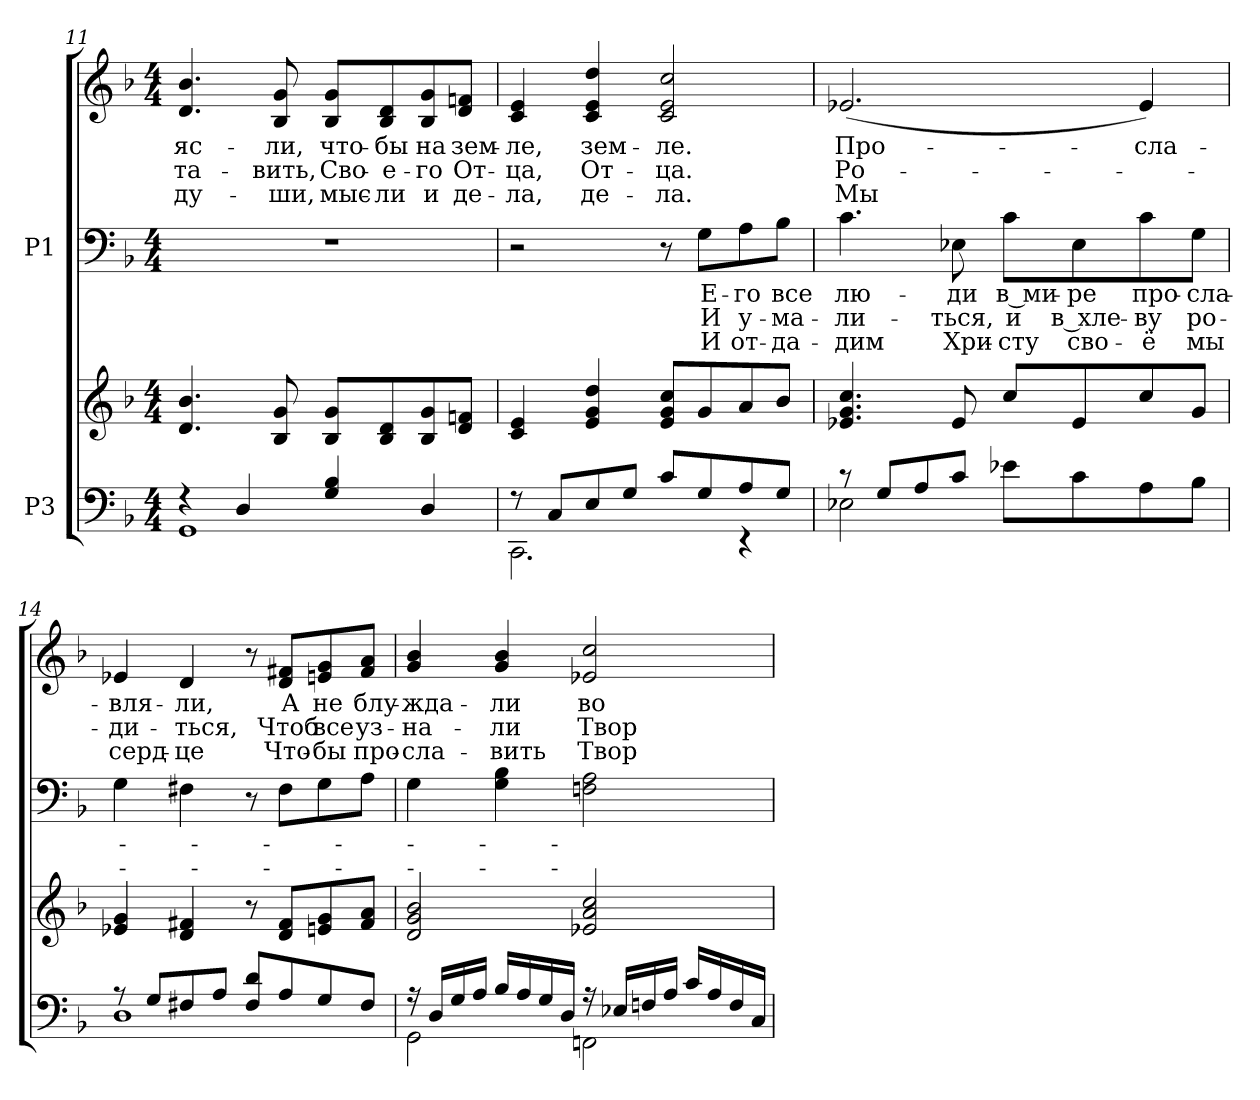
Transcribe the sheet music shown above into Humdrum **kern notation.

**kern	**kern	**kern	**text	**text	**text	**kern	**text	**text	**text
*part2	*part2	*part1	*part1	*part1	*part1	*part1	*part1	*part1	*part1
*staff4	*staff3	*staff2	*staff2	*staff2	*staff2	*staff1	*staff1	*staff1	*staff1
*I"P3	*	*I"P1	*	*	*	*	*	*	*
!!LO:PB:g=z
*clefF4	*clefG2	*clefF4	*	*	*	*clefG2	*	*	*
*k[b-]	*k[b-]	*k[b-]	*	*	*	*k[b-]	*	*	*
*F:	*F:	*F:	*	*	*	*F:	*	*	*
*M4/4	*M4/4	*M4/4	*	*	*	*M4/4	*	*	*
=11	=11	=11	=11	=11	=11	=11	=11	=11	=11
*^	*	*	*	*	*	*	*	*	*
!	!	!	!	!	!	!	!	!LO:LY:b:color=#000000	!LO:LY:b:color=#000000	!LO:LY:b:color=#000000
4r	1GGi	4.di/ 4.b-i	1r	.	.	.	4.di/ 4.b-i	яс-	-та-	ду-
4Di/	.	.	.	.	.	.	.	.	.	.
!	!	!	!	!	!	!	!	!LO:LY:b:color=#000000	!LO:LY:b:color=#000000	!LO:LY:b:color=#000000
.	.	8B-i/ 8gi	.	.	.	.	8B-i/ 8gi	-ли,	-вить,	-ши,
!	!	!	!	!	!	!	!	!LO:LY:b:color=#000000	!LO:LY:b:color=#000000	!LO:LY:b:color=#000000
4Gi/ 4B-i	.	8B-i/ 8giL	.	.	.	.	8B-i/ 8giL	что-	Сво-	мыс-
!	!	!	!	!	!	!	!	!LO:LY:b:color=#000000	!LO:LY:b:color=#000000	!LO:LY:b:color=#000000
.	.	8B-i/ 8di	.	.	.	.	8B-i/ 8di	-бы	-е-	-ли
!	!	!	!	!	!	!	!	!LO:LY:b:color=#000000	!LO:LY:b:color=#000000	!LO:LY:b:color=#000000
4Di/	.	8B-i/ 8gi	.	.	.	.	8B-i/ 8gi	на	-го	и
!	!	!	!	!	!	!	!	!LO:LY:b:color=#000000	!LO:LY:b:color=#000000	!LO:LY:b:color=#000000
.	.	8di/ 8fniJ	.	.	.	.	8di/ 8fniJ	зем-	От-	де-
=12	=12	=12	=12	=12	=12	=12	=12	=12	=12	=12
!	!	!	!	!	!	!	!	!LO:LY:b:color=#000000	!LO:LY:b:color=#000000	!LO:LY:b:color=#000000
8r	2.CCi\	4ci/ 4ei	2r	.	.	.	4ci/ 4ei	-ле,	-ца,	-ла,
8Ci/L	.	.	.	.	.	.	.	.	.	.
!	!	!	!	!	!	!	!	!LO:LY:b:color=#000000	!LO:LY:b:color=#000000	!LO:LY:b:color=#000000
8Ei/	.	4ei/ 4gi 4ddi	.	.	.	.	4ci/ 4ei 4ddi	зем-	От-	де-
8Gi/J	.	.	.	.	.	.	.	.	.	.
!	!	!	!	!	!	!	!	!LO:LY:b:color=#000000	!LO:LY:b:color=#000000	!LO:LY:b:color=#000000
8ci/L	.	8ei/ 8gi 8cciL	8r	.	.	.	2ci/ 2ei 2cci	-ле.	-ца.	-ла.
!	!	!	!	!LO:LY:a:color=#000000	!LO:LY:a:color=#000000	!LO:LY:a:color=#000000	!	!	!	!
8Gi/	.	8gi/	8Gi\L	Е-	И	И	.	.	.	.
!	!	!	!	!LO:LY:a:color=#000000	!LO:LY:a:color=#000000	!LO:LY:a:color=#000000	!	!	!	!
8Ai/	4r	8ai/	8Ai\	-го	у-	от-	.	.	.	.
!	!	!	!	!LO:LY:a:color=#000000	!LO:LY:a:color=#000000	!LO:LY:a:color=#000000	!	!	!	!
8Gi/J	.	8b-i/J	8B-i\J	все	-ма-	-да-	.	.	.	.
=13	=13	=13	=13	=13	=13	=13	=13	=13	=13	=13
!	!	!	!	!LO:LY:a:color=#000000	!LO:LY:a:color=#000000	!LO:LY:a:color=#000000	!	!	!	!
!	!	!	!	!	!	!	!	!LO:LY:b:color=#000000	!LO:LY:b:color=#000000	!LO:LY:b:color=#000000
8r	2E-Xi\	4.e-Xi/ 4.gi 4.cci	4.ci\	лю-	-ли-	-дим	(2.e-Xi/	Про-	Ро-	Мы
8Gi/L	.	.	.	.	.	.	.	.	.	.
8Ai/	.	.	.	.	.	.	.	.	.	.
!	!	!	!	!LO:LY:a:color=#000000	!LO:LY:a:color=#000000	!LO:LY:a:color=#000000	!	!	!	!
8ci/J	.	8e-i/	8E-Xi\	-ди	-ться,	Хри-	.	.	.	.
!	!	!	!	!LO:LY:a:color=#000000	!LO:LY:a:color=#000000	!LO:LY:a:color=#000000	!	!	!	!
8e-Xi\L	2ryy	8cci/L	8ci\L	в ми-	и	-сту	.	.	.	.
!	!	!	!	!LO:LY:a:color=#000000	!LO:LY:a:color=#000000	!LO:LY:a:color=#000000	!	!	!	!
8ci\	.	8e-i/	8E-i\	-ре	в хле-	сво-	.	.	.	.
!	!	!	!	!LO:LY:a:color=#000000	!LO:LY:a:color=#000000	!LO:LY:a:color=#000000	!	!	!	!
!	!	!	!	!	!	!	!	!LO:LY:b:color=#000000	!	!
8Ai\	.	8cci/	8ci\	про-	-ву	-ё	4e-i/)	-сла-	.	.
!	!	!	!	!LO:LY:a:color=#000000	!LO:LY:a:color=#000000	!LO:LY:a:color=#000000	!	!	!	!
8B-i\J	.	8gi/J	8Gi\J	-сла-	ро-	мы	.	.	.	.
!!LO:LB:g=z
=14	=14	=14	=14	=14	=14	=14	=14	=14	=14	=14
!	!	!	!	!	!	!	!	!LO:LY:b:color=#000000	!LO:LY:b:color=#000000	!LO:LY:b:color=#000000
8r	1Di	4e-Xi/ 4gi	4Gi\	.	.	.	4e-Xi/	-вля-	-ди-	серд-
8Gi/L	.	.	.	.	.	.	.	.	.	.
!	!	!	!	!	!	!	!	!LO:LY:b:color=#000000	!LO:LY:b:color=#000000	!LO:LY:b:color=#000000
8F#Xi/	.	4di/ 4f#Xi	4F#Xi\	.	.	.	4di/	-ли,	-ться,	-це
8Ai/J	.	.	.	.	.	.	.	.	.	.
8F#i/ 8diL	.	8r	8r	.	.	.	8r	.	.	.
!	!	!	!	!	!	!	!	!LO:LY:b:color=#000000	!LO:LY:b:color=#000000	!LO:LY:b:color=#000000
8Ai/	.	8di/ 8f#iL	8F#i\L	.	.	.	8di/ 8f#XiL	А	Чтоб	Что-
!	!	!	!	!	!	!	!	!LO:LY:b:color=#000000	!LO:LY:b:color=#000000	!LO:LY:b:color=#000000
8Gi/	.	8eni/ 8gi	8Gi\	.	.	.	8eni/ 8gi	не	все	-бы
!	!	!	!	!	!	!	!	!LO:LY:b:color=#000000	!LO:LY:b:color=#000000	!LO:LY:b:color=#000000
8F#i/J	.	8f#i/ 8aiJ	8Ai\J	.	.	.	8f#i/ 8aiJ	блу-	уз-	про-
=15	=15	=15	=15	=15	=15	=15	=15	=15	=15	=15
!	!	!	!	!	!	!	!	!LO:LY:b:color=#000000	!LO:LY:b:color=#000000	!LO:LY:b:color=#000000
16r	2GGi\	2di/ 2gi 2b-i	4Gi\	.	.	.	4gi/ 4b-i	-жда-	-на-	-сла-
16Di/LL	.	.	.	.	.	.	.	.	.	.
16Gi/	.	.	.	.	.	.	.	.	.	.
16Ai/JJ	.	.	.	.	.	.	.	.	.	.
!	!	!	!	!	!	!	!	!LO:LY:b:color=#000000	!LO:LY:b:color=#000000	!LO:LY:b:color=#000000
16B-i/LL	.	.	4Gi\ 4B-i	.	.	.	4gi/ 4b-i	-ли	-ли	-вить
16Ai/	.	.	.	.	.	.	.	.	.	.
16Gi/	.	.	.	.	.	.	.	.	.	.
16Di/JJ	.	.	.	.	.	.	.	.	.	.
!	!	!	!	!	!	!	!	!LO:LY:b:color=#000000	!LO:LY:b:color=#000000	!LO:LY:b:color=#000000
16r	2FFni\	2e-Xi/ 2ai 2cci	2Fni\ 2Ai	.	.	.	2e-Xi/ 2cci	во	Твор-	Твор-
16E-Xi/LL	.	.	.	.	.	.	.	.	.	.
16Fni/	.	.	.	.	.	.	.	.	.	.
16Ai/JJ	.	.	.	.	.	.	.	.	.	.
16ci/LL	.	.	.	.	.	.	.	.	.	.
16Ai/	.	.	.	.	.	.	.	.	.	.
16Fi/	.	.	.	.	.	.	.	.	.	.
16Ci/JJ	.	.	.	.	.	.	.	.	.	.
*v	*v	*	*	*	*	*	*	*	*	*
=	=	=	=	=	=	=	=	=	=
*-	*-	*-	*-	*-	*-	*-	*-	*-	*-
